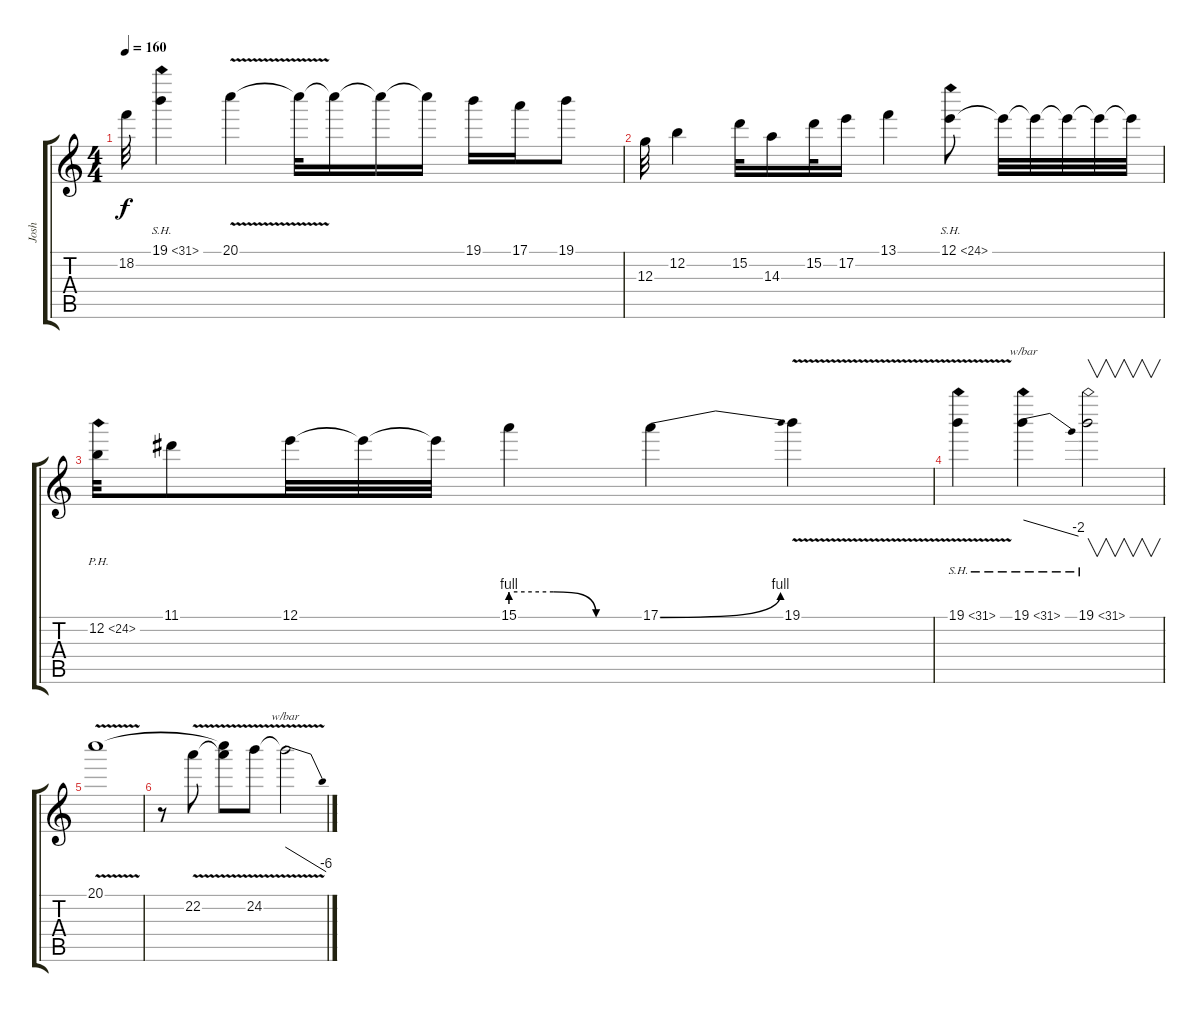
\track ("Josh" "Josh") {instrument distortionguitar}
\staff {score tabs}
\tuning (E4 B3 G3 D3 A2 E2) {hide}
\ts (4 4)
\tempo 160
\clef g2
\ks c
18.2.32{dy f} 19.1{sh 12}.4 20.1{v}.4 20.1{t}.32 20.1{t}.16 20.1{t}.16 20.1{t}.16 19.1.16 17.1.16 19.1.8 |
12.3.32 12.2.4 15.2.32 14.3.16 15.2.32 17.2.16 13.1.4 12.1{sh 12}.8 12.1{t}.32 12.1{t}.32 12.1{t}.32 12.1{t}.32 12.1{t}.32 |
12.2{ph 12}.32 11.1.8 12.1.32 12.1{t}.32 12.1{t}.32 15.1{be (custom 0 4 20 4 40 0 60 0)}.4 17.1{be (bend 0 0 60 4)}.4 19.1{v}.4 |
19.1{sh 12 v}.4 19.1{sh 12}.4{tbe (dive default 0 0 60 -8)} 19.1{sh 12}.2{v} |
20.1{v}.1 |
r.8 22.2{v}.8 (20.1{t} 22.2{t}).8 24.2{v}.8 24.2{t}.2{tbe (dive default 0 0 60 -24)}
